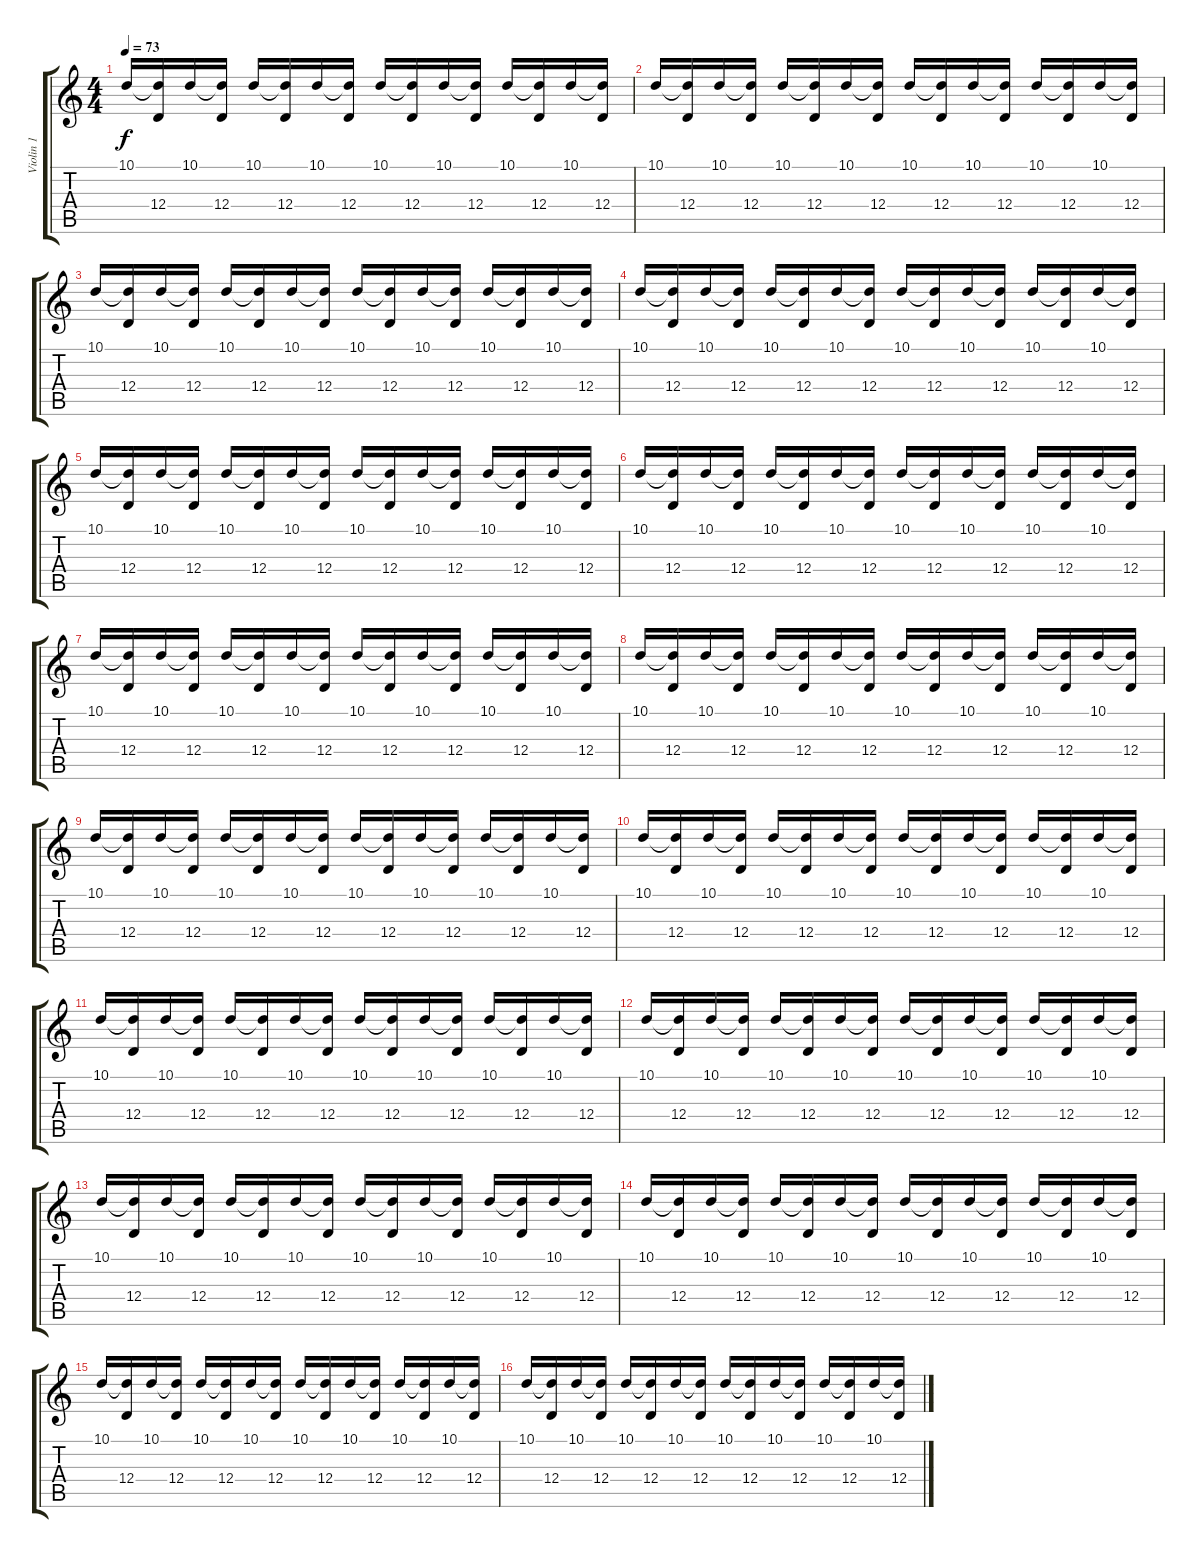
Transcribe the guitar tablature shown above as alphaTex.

\track ("Violin 1" "Violin 1") {instrument cello}
\staff {score tabs}
\tuning (E4 B3 G3 D3 A2 E2) {hide}
\ts (4 4)
\tempo 73
\clef g2
\ks c
10.1.16{dy f} (10.1{t} 12.4).16 10.1.16 (10.1{t} 12.4).16 10.1.16 (10.1{t} 12.4).16 10.1.16 (10.1{t} 12.4).16 10.1.16 (10.1{t} 12.4).16 10.1.16 (10.1{t} 12.4).16 10.1.16 (10.1{t} 12.4).16 10.1.16 (10.1{t} 12.4).16 |
10.1.16 (10.1{t} 12.4).16 10.1.16 (10.1{t} 12.4).16 10.1.16 (10.1{t} 12.4).16 10.1.16 (10.1{t} 12.4).16 10.1.16 (10.1{t} 12.4).16 10.1.16 (10.1{t} 12.4).16 10.1.16 (10.1{t} 12.4).16 10.1.16 (10.1{t} 12.4).16 |
10.1.16 (10.1{t} 12.4).16 10.1.16 (10.1{t} 12.4).16 10.1.16 (10.1{t} 12.4).16 10.1.16 (10.1{t} 12.4).16 10.1.16 (10.1{t} 12.4).16 10.1.16 (10.1{t} 12.4).16 10.1.16 (10.1{t} 12.4).16 10.1.16 (10.1{t} 12.4).16 |
10.1.16 (10.1{t} 12.4).16 10.1.16 (10.1{t} 12.4).16 10.1.16 (10.1{t} 12.4).16 10.1.16 (10.1{t} 12.4).16 10.1.16 (10.1{t} 12.4).16 10.1.16 (10.1{t} 12.4).16 10.1.16 (10.1{t} 12.4).16 10.1.16 (10.1{t} 12.4).16 |
10.1.16 (10.1{t} 12.4).16 10.1.16 (10.1{t} 12.4).16 10.1.16 (10.1{t} 12.4).16 10.1.16 (10.1{t} 12.4).16 10.1.16 (10.1{t} 12.4).16 10.1.16 (10.1{t} 12.4).16 10.1.16 (10.1{t} 12.4).16 10.1.16 (10.1{t} 12.4).16 |
10.1.16 (10.1{t} 12.4).16 10.1.16 (10.1{t} 12.4).16 10.1.16 (10.1{t} 12.4).16 10.1.16 (10.1{t} 12.4).16 10.1.16 (10.1{t} 12.4).16 10.1.16 (10.1{t} 12.4).16 10.1.16 (10.1{t} 12.4).16 10.1.16 (10.1{t} 12.4).16 |
10.1.16 (10.1{t} 12.4).16 10.1.16 (10.1{t} 12.4).16 10.1.16 (10.1{t} 12.4).16 10.1.16 (10.1{t} 12.4).16 10.1.16 (10.1{t} 12.4).16 10.1.16 (10.1{t} 12.4).16 10.1.16 (10.1{t} 12.4).16 10.1.16 (10.1{t} 12.4).16 |
10.1.16 (10.1{t} 12.4).16 10.1.16 (10.1{t} 12.4).16 10.1.16 (10.1{t} 12.4).16 10.1.16 (10.1{t} 12.4).16 10.1.16 (10.1{t} 12.4).16 10.1.16 (10.1{t} 12.4).16 10.1.16 (10.1{t} 12.4).16 10.1.16 (10.1{t} 12.4).16 |
10.1.16 (10.1{t} 12.4).16 10.1.16 (10.1{t} 12.4).16 10.1.16 (10.1{t} 12.4).16 10.1.16 (10.1{t} 12.4).16 10.1.16 (10.1{t} 12.4).16 10.1.16 (10.1{t} 12.4).16 10.1.16 (10.1{t} 12.4).16 10.1.16 (10.1{t} 12.4).16 |
10.1.16 (10.1{t} 12.4).16 10.1.16 (10.1{t} 12.4).16 10.1.16 (10.1{t} 12.4).16 10.1.16 (10.1{t} 12.4).16 10.1.16 (10.1{t} 12.4).16 10.1.16 (10.1{t} 12.4).16 10.1.16 (10.1{t} 12.4).16 10.1.16 (10.1{t} 12.4).16 |
10.1.16 (10.1{t} 12.4).16 10.1.16 (10.1{t} 12.4).16 10.1.16 (10.1{t} 12.4).16 10.1.16 (10.1{t} 12.4).16 10.1.16 (10.1{t} 12.4).16 10.1.16 (10.1{t} 12.4).16 10.1.16 (10.1{t} 12.4).16 10.1.16 (10.1{t} 12.4).16 |
10.1.16 (10.1{t} 12.4).16 10.1.16 (10.1{t} 12.4).16 10.1.16 (10.1{t} 12.4).16 10.1.16 (10.1{t} 12.4).16 10.1.16 (10.1{t} 12.4).16 10.1.16 (10.1{t} 12.4).16 10.1.16 (10.1{t} 12.4).16 10.1.16 (10.1{t} 12.4).16 |
10.1.16 (10.1{t} 12.4).16 10.1.16 (10.1{t} 12.4).16 10.1.16 (10.1{t} 12.4).16 10.1.16 (10.1{t} 12.4).16 10.1.16 (10.1{t} 12.4).16 10.1.16 (10.1{t} 12.4).16 10.1.16 (10.1{t} 12.4).16 10.1.16 (10.1{t} 12.4).16 |
10.1.16 (10.1{t} 12.4).16 10.1.16 (10.1{t} 12.4).16 10.1.16 (10.1{t} 12.4).16 10.1.16 (10.1{t} 12.4).16 10.1.16 (10.1{t} 12.4).16 10.1.16 (10.1{t} 12.4).16 10.1.16 (10.1{t} 12.4).16 10.1.16 (10.1{t} 12.4).16 |
10.1.16 (10.1{t} 12.4).16 10.1.16 (10.1{t} 12.4).16 10.1.16 (10.1{t} 12.4).16 10.1.16 (10.1{t} 12.4).16 10.1.16 (10.1{t} 12.4).16 10.1.16 (10.1{t} 12.4).16 10.1.16 (10.1{t} 12.4).16 10.1.16 (10.1{t} 12.4).16 |
10.1.16 (10.1{t} 12.4).16 10.1.16 (10.1{t} 12.4).16 10.1.16 (10.1{t} 12.4).16 10.1.16 (10.1{t} 12.4).16 10.1.16 (10.1{t} 12.4).16 10.1.16 (10.1{t} 12.4).16 10.1.16 (10.1{t} 12.4).16 10.1.16 (10.1{t} 12.4).16
